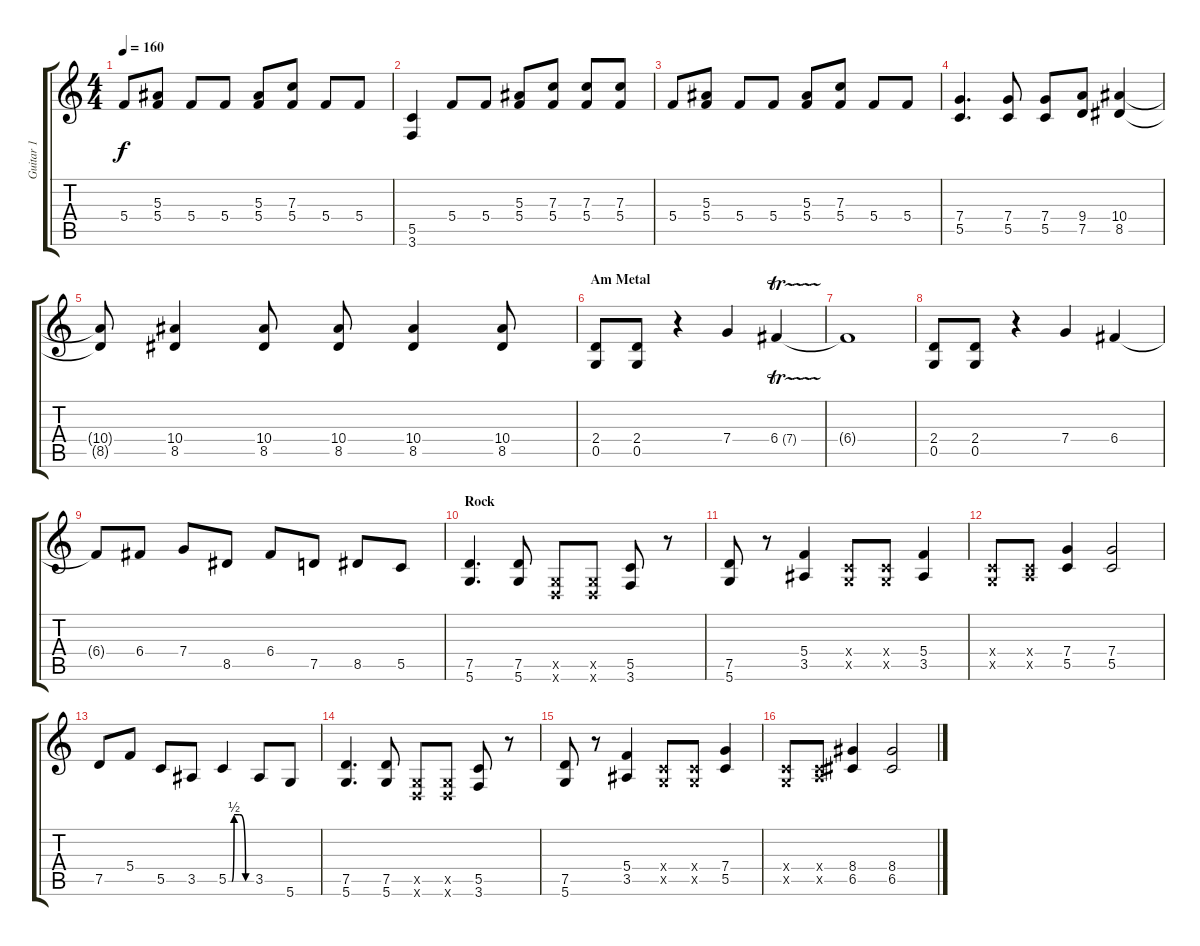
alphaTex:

\track ("Guitar 1" "Guitar 1") {instrument distortionguitar}
\staff {score tabs}
\tuning (D4 A3 F3 C3 G2 D2) {hide}
\ts (4 4)
\tempo 160
\clef g2
\ks c
5.4.8{dy f} (5.3 5.4).8 5.4.8 5.4.8 (5.3 5.4).8 (7.3 5.4).8 5.4.8 5.4.8 |
(5.5 3.6).4 5.4.8 5.4.8 (5.3 5.4).8 (7.3 5.4).8 (7.3 5.4).8 (7.3 5.4).8 |
5.4.8 (5.3 5.4).8 5.4.8 5.4.8 (5.3 5.4).8 (7.3 5.4).8 5.4.8 5.4.8 |
(7.4 5.5).4{d} (7.4 5.5).8 (7.4 5.5).8 (9.4 7.5).8 (10.4 8.5).4 |
(10.4{t} 8.5{t}).8 (10.4 8.5).4 (10.4 8.5).8 (10.4 8.5).8 (10.4 8.5).4 (10.4 8.5).8 |
\section ("" "Am Metal")
(2.4 0.5).8 (2.4 0.5).8 r.4 7.4.4 6.4{tr (7 16)}.4 |
6.4{t}.1 |
(2.4 0.5).8 (2.4 0.5).8 r.4 7.4.4 6.4.4 |
6.4{t}.8 6.4.8 7.4.8 8.5.8 6.4.8 7.5.8 8.5.8 5.5.8 |
\section ("" "Rock")
(7.5 5.6).4{d} (7.5 5.6).8 (0.5{x} 0.6{x}).8 (0.5{x} 0.6{x}).8 (5.5 3.6).8 r.8 |
(7.5 5.6).8 r.8 (5.4 3.5).4 (0.4{x} 0.5{x}).8 (0.4{x} 0.5{x}).8 (5.4 3.5).4 |
(0.4{x} 0.5{x}).8 (0.4{x} 2.5{x}).8 (7.4 5.5).4 (7.4 5.5).2 |
7.5.8 5.4.8 5.5.8 3.5.8 5.5{be (custom 0 0 9 0 15 2 30 2 45 0 60 0)}.4 3.5.8 5.6.8 |
(7.5 5.6).4{d} (7.5 5.6).8 (0.5{x} 0.6{x}).8 (0.5{x} 0.6{x}).8 (5.5 3.6).8 r.8 |
(7.5 5.6).8 r.8 (5.4 3.5).4 (0.4{x} 0.5{x}).8 (0.4{x} 0.5{x}).8 (7.4 5.5).4 |
(0.4{x} 0.5{x}).8 (0.4{x} 2.5{x}).8 (8.4 6.5).4 (8.4 6.5).2
